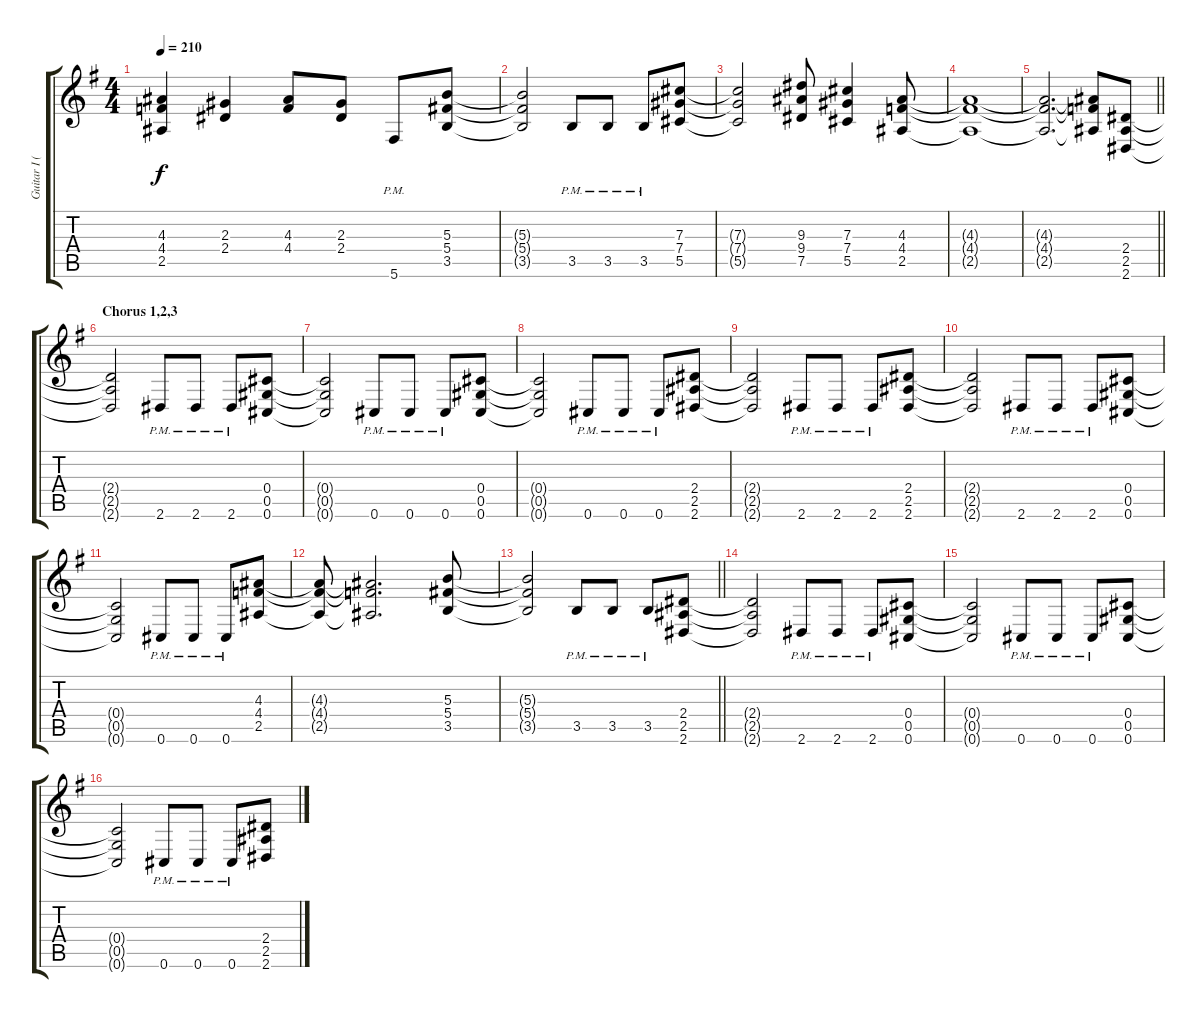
\track ("Guitar I (А. Голованов)" "Guitar I (") {instrument distortionguitar}
\staff {score tabs}
\tuning (Eb4 Bb3 Gb3 Db3 Ab2 Db2) {hide}
\ts (4 4)
\tempo 210
\clef g2
\ks g
(4.3{t} 4.4{t} 2.5{t}).4{dy f} (2.3 2.4).4 (4.3 4.4).8 (2.3 2.4).8 5.6{pm}.8 (5.3 5.4 3.5).8 |
(5.3{t} 5.4{t} 3.5{t}).2 3.5{pm}.8 3.5{pm}.8 3.5{pm}.8 (7.3 7.4 5.5).8 |
(7.3{t} 7.4{t} 5.5{t}).2 (9.3 9.4 7.5).8 (7.3 7.4 5.5).4 (4.3 4.4 2.5).8 |
(4.3{t} 4.4{t} 2.5{t}).1 |
\barLineRight lightlight
(4.3{t} 4.4{t} 2.5{t}).2{d} (4.3{t} 4.4{t} 2.5{t}).8 (2.4 2.5 2.6).8 |
\section ("" "Chorus 1,2,3")
(2.4{t} 2.5{t} 2.6{t}).2 2.6{pm}.8 2.6{pm}.8 2.6{pm}.8 (0.4 0.5 0.6).8 |
(0.4{t} 0.5{t} 0.6{t}).2 0.6{pm}.8 0.6{pm}.8 0.6{pm}.8 (0.4 0.5 0.6).8 |
(0.4{t} 0.5{t} 0.6{t}).2 0.6{pm}.8 0.6{pm}.8 0.6{pm}.8 (2.4 2.5 2.6).8 |
(2.4{t} 2.5{t} 2.6{t}).2 2.6{pm}.8 2.6{pm}.8 2.6{pm}.8 (2.4 2.5 2.6).8 |
(2.4{t} 2.5{t} 2.6{t}).2 2.6{pm}.8 2.6{pm}.8 2.6{pm}.8 (0.4 0.5 0.6).8 |
(0.4{t} 0.5{t} 0.6{t}).2 0.6{pm}.8 0.6{pm}.8 0.6{pm}.8 (4.3 4.4 2.5).8 |
(4.3{t} 4.4{t} 2.5{t}).8 (4.3{t} 4.4{t} 2.5{t}).2{d} (5.3 5.4 3.5).8 |
\barLineRight lightlight
(5.3{t} 5.4{t} 3.5{t}).2 3.5{pm}.8 3.5{pm}.8 3.5{pm}.8 (2.4 2.5 2.6).8 |
(2.4{t} 2.5{t} 2.6{t}).2 2.6{pm}.8 2.6{pm}.8 2.6{pm}.8 (0.4 0.5 0.6).8 |
(0.4{t} 0.5{t} 0.6{t}).2 0.6{pm}.8 0.6{pm}.8 0.6{pm}.8 (0.4 0.5 0.6).8 |
(0.4{t} 0.5{t} 0.6{t}).2 0.6{pm}.8 0.6{pm}.8 0.6{pm}.8 (2.4 2.5 2.6).8
